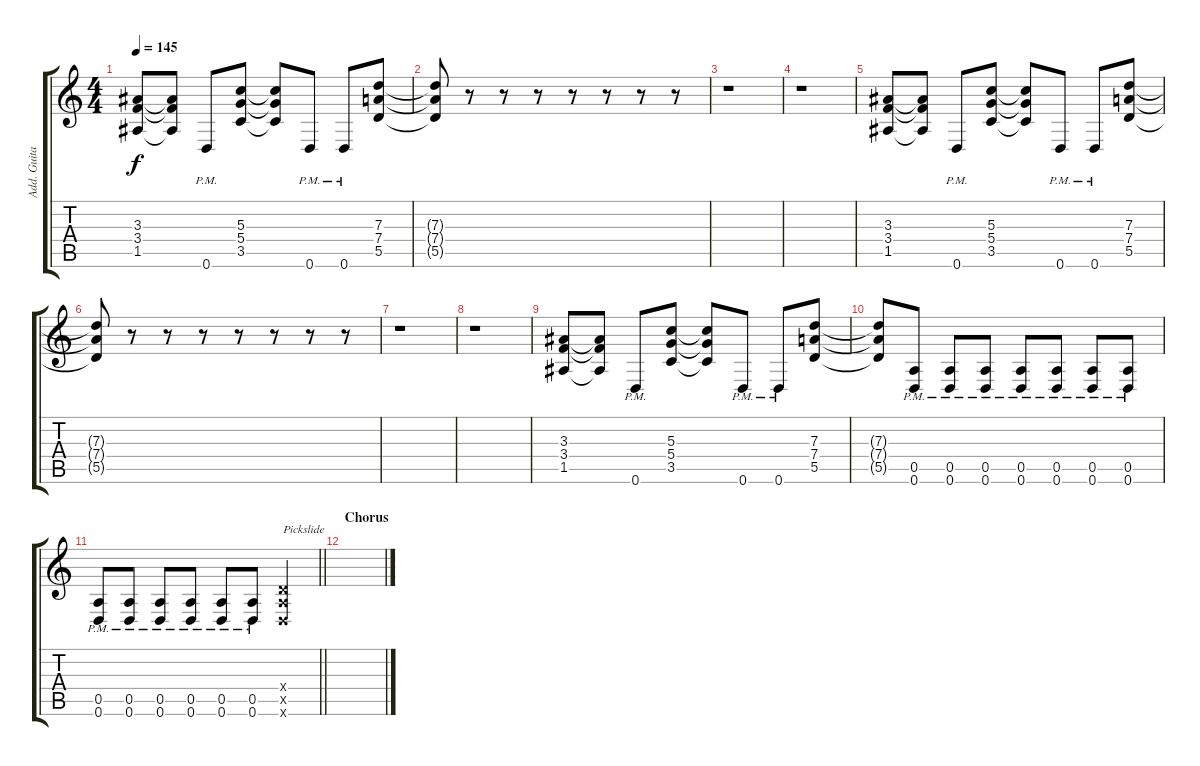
\track ("Add. Guitar" "Add. Guita") {instrument distortionguitar}
\staff {score tabs}
\tuning (E4 B3 G3 D3 A2 D2) {hide}
\ts (4 4)
\tempo 145
\clef g2
\ks c
(3.3 3.4 1.5).8{dy f} (3.3{t} 3.4{t} 1.5{t}).8 0.6{pm}.8 (5.3 5.4 3.5).8 (5.3{t} 5.4{t} 3.5{t}).8 0.6{pm}.8 0.6{pm}.8 (7.3 7.4 5.5).8 |
(7.3{t} 7.4{t} 5.5{t}).8 r.8 r.8 r.8 r.8 r.8 r.8 r.8 |
r.1 |
r.1 |
(3.3 3.4 1.5).8 (3.3{t} 3.4{t} 1.5{t}).8 0.6{pm}.8 (5.3 5.4 3.5).8 (5.3{t} 5.4{t} 3.5{t}).8 0.6{pm}.8 0.6{pm}.8 (7.3 7.4 5.5).8 |
(7.3{t} 7.4{t} 5.5{t}).8 r.8 r.8 r.8 r.8 r.8 r.8 r.8 |
r.1 |
r.1 |
(3.3 3.4 1.5).8 (3.3{t} 3.4{t} 1.5{t}).8 0.6{pm}.8 (5.3 5.4 3.5).8 (5.3{t} 5.4{t} 3.5{t}).8 0.6{pm}.8 0.6{pm}.8 (7.3 7.4 5.5).8 |
(7.3{t} 7.4{t} 5.5{t}).8 (0.5{pm} 0.6{pm}).8 (0.5{pm} 0.6{pm}).8 (0.5{pm} 0.6{pm}).8 (0.5{pm} 0.6{pm}).8 (0.5{pm} 0.6{pm}).8 (0.5{pm} 0.6{pm}).8 (0.5{pm} 0.6{pm}).8 |
\barLineRight lightlight
(0.5{pm} 0.6{pm}).8 (0.5{pm} 0.6{pm}).8 (0.5{pm} 0.6{pm}).8 (0.5{pm} 0.6{pm}).8 (0.5{pm} 0.6{pm}).8 (0.5{pm} 0.6{pm}).8 (0.4{x} 0.5{x} 0.6{x}).4{txt "Pickslide"} |
\section ("" "Chorus")
